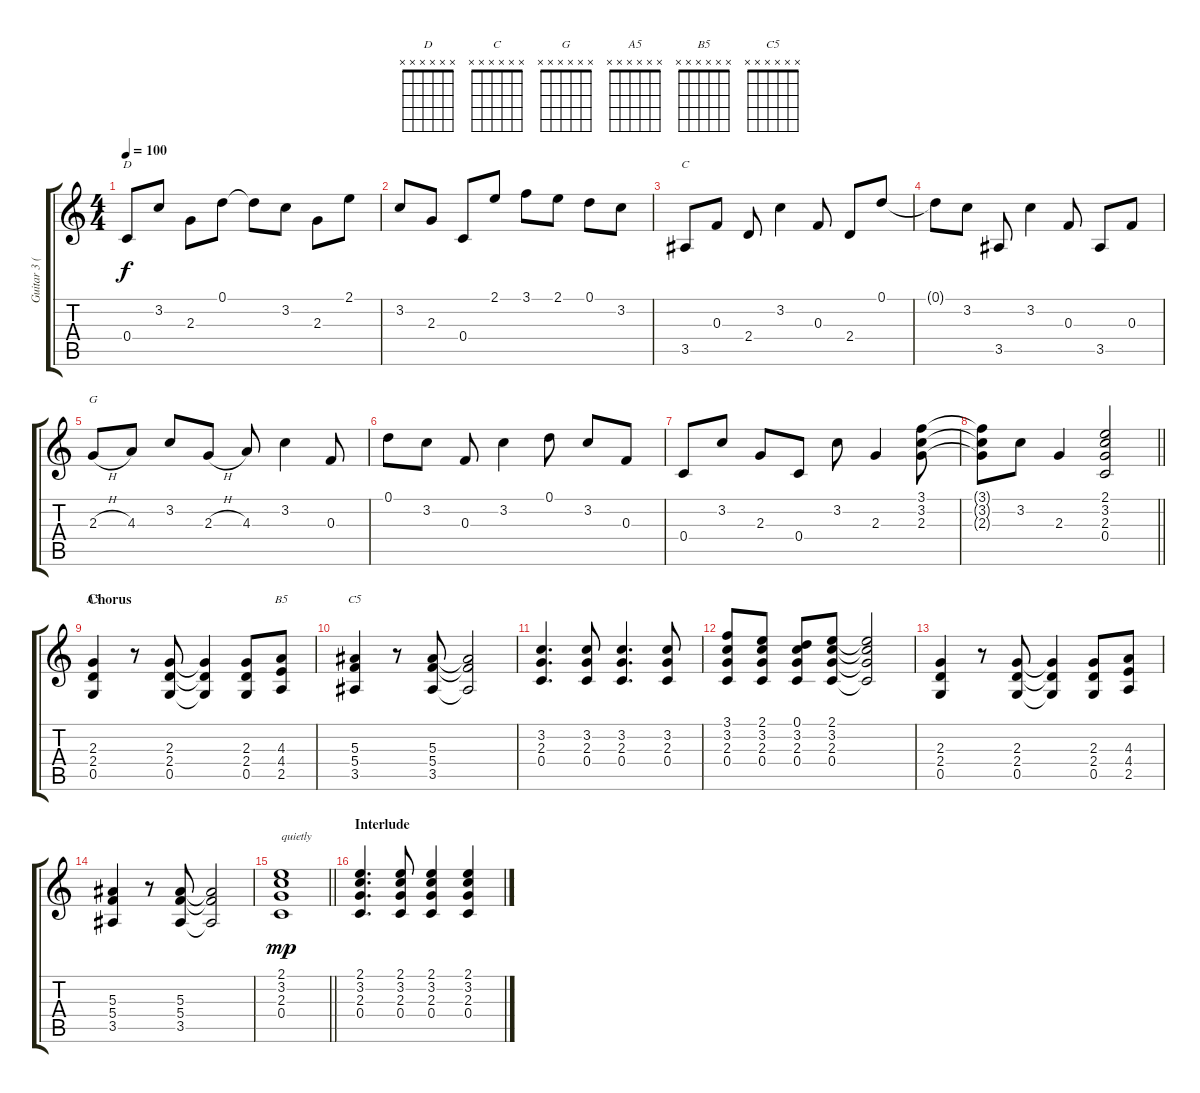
\track ("Guitar 3 (Slash)" "Guitar 3 (") {instrument electricguitarjazz}
\staff {score tabs}
\tuning (D4 A3 F3 C3 G2 D2) {hide}
\chord ("D" x x x x x x)
\chord ("C" x x x x x x)
\chord ("G" x x x x x x)
\chord ("A5" x x x x x x)
\chord ("B5" x x x x x x)
\chord ("C5" x x x x x x)
\ts (4 4)
\tempo 100
\clef g2
\ks c
0.4.8{ch "D" dy f} 3.2.8 2.3.8 0.1.8 0.1{t}.8 3.2.8 2.3.8 2.1.8 |
3.2.8 2.3.8 0.4.8 2.1.8 3.1.8 2.1.8 0.1.8 3.2.8 |
3.5.8{ch "C"} 0.3.8 2.4.8 3.2.4 0.3.8 2.4.8 0.1.8 |
0.1{t}.8 3.2.8 3.5.8 3.2.4 0.3.8 3.5.8 0.3.8 |
2.3{h}.8{ch "G"} 4.3.8 3.2.8 2.3{h}.8 4.3.8 3.2.4 0.3.8 |
0.1.8 3.2.8 0.3.8 3.2.4 0.1.8 3.2.8 0.3.8 |
0.4.8 3.2.8 2.3.8 0.4.8 3.2.8 2.3.4 (3.1 3.2 2.3).8 |
\barLineRight lightlight
(3.1{t} 3.2{t} 2.3{t}).8 3.2.8 2.3.4 (2.1 3.2 2.3 0.4).2 |
\section ("" "Chorus")
(2.3 2.4 0.5).4{ch "A5"} r.8 (2.3 2.4 0.5).8 (2.3{t} 2.4{t} 0.5{t}).4 (2.3 2.4 0.5).8 (4.3 4.4 2.5).8{ch "B5"} |
(5.3 5.4 3.5).4{ch "C5"} r.8 (5.3 5.4 3.5).8 (5.3{t} 5.4{t} 3.5{t}).2 |
(3.2 2.3 0.4).4{d} (3.2 2.3 0.4).8 (3.2 2.3 0.4).4{d} (3.2 2.3 0.4).8 |
(3.1 3.2 2.3 0.4).8 (2.1 3.2 2.3 0.4).8 (0.1 3.2 2.3 0.4).8 (2.1 3.2 2.3 0.4).8 (2.1{t} 3.2{t} 2.3{t} 0.4{t}).2 |
(2.3 2.4 0.5).4 r.8 (2.3 2.4 0.5).8 (2.3{t} 2.4{t} 0.5{t}).4 (2.3 2.4 0.5).8 (4.3 4.4 2.5).8 |
(5.3 5.4 3.5).4 r.8 (5.3 5.4 3.5).8 (5.3{t} 5.4{t} 3.5{t}).2 |
\barLineRight lightlight
(2.1 3.2 2.3 0.4).1{txt "quietly" dy mp} |
\section ("" "Interlude")
(2.1 3.2 2.3 0.4).4{d} (2.1 3.2 2.3 0.4).8 (2.1 3.2 2.3 0.4).4 (2.1 3.2 2.3 0.4).4
